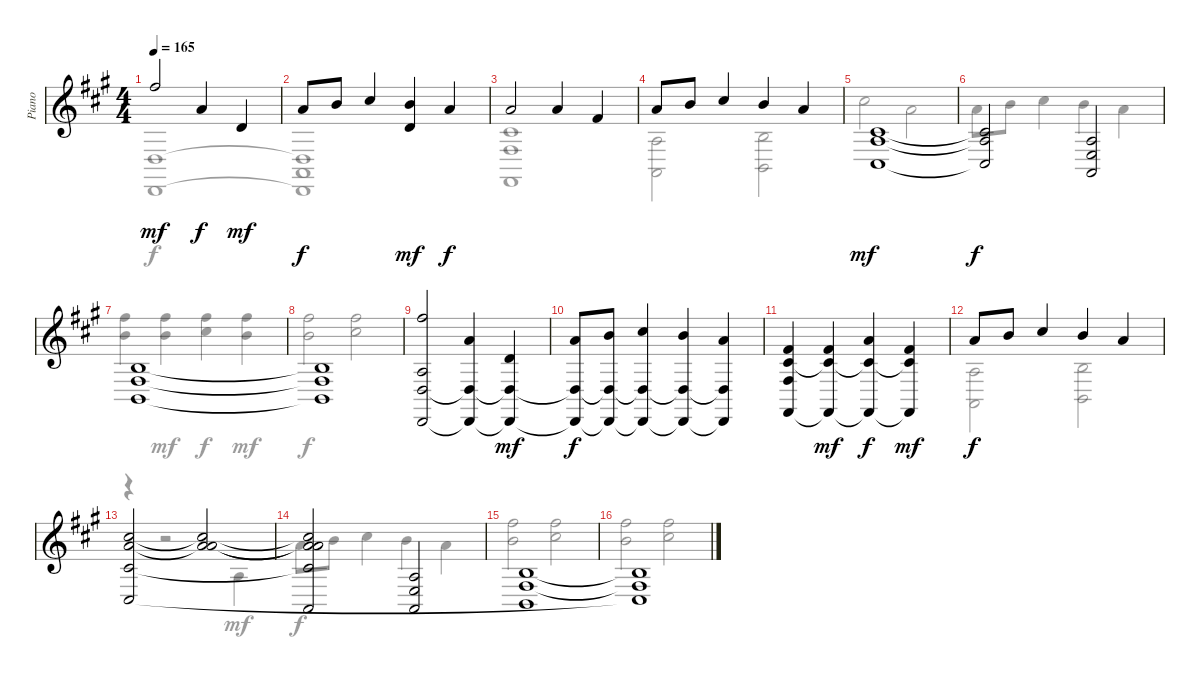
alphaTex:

\track ("Piano" "Piano") {instrument acousticgrandpiano}
\staff {score}
\tuning (E4 B3 G3 D3 A2 Db2) {hide}
\voice
\ts (4 4)
\tempo 165
\clef g2
\ks a
14.1.2{dy mf volume 16} 14.3.4{dy f} 12.4.4{dy mf} |
14.3.8{dy f} 12.2.8 14.2.4 (12.2 12.4).4{dy mf} 14.3.4{dy f} |
14.3.2 14.3.4 11.3.4 |
10.2.8 12.2.8 9.1.4 7.1.4 5.1.4 |
(2.2 2.3 4.5).1{dy mf} |
(2.2{t} 2.3{t} 4.5{t}).2{dy f} (2.3 2.4 0.5).2 |
(0.2 4.4 2.5).1 |
(0.2{t} 4.4{t} 2.5{t}).1 |
(14.1 2.3 0.4 1.6).2 (5.1 0.4{t} 1.6{t}).4 (7.3 0.4{t} 1.6{t}).4{dy mf} |
(10.2 0.4{t} 1.6{t}).8{dy f} (12.2 0.4{t} 1.6{t}).8 (14.2 0.4{t} 1.6{t}).4 (12.2 0.4{t} 1.6{t}).4 (14.3 0.4{t} 1.6{t}).4 |
(7.2 6.3 4.4 5.6).4 (2.1 6.3{t} 5.6{t}).4{dy mf} (5.1 6.3{t} 5.6{t}).4{dy f} (2.1 6.3{t} 5.6{t}).4{dy mf} |
5.1.8{dy f} 7.1.8 9.1.4 7.1.4 5.1.4 |
(9.1 10.2 11.4 12.6).2 (9.1{t} 10.2{t} 14.3).2 |
(9.1{t} 10.2{t} 14.3{t} 11.4{t} 0.5).2 (2.3 2.4 0.5).2 |
(0.2 4.4 2.5).1 |
(0.2{t} 4.4{t} 12.6{t}).1
\voice
\clef g2
\ottava regular
\simile none
\ks a
(0.4 1.6).1{dy f} |
(0.4{t} 0.5 1.6{t}).1 |
(6.3 4.4 5.6).1 |
(2.3 0.5).2 (0.2 2.5).2 |
9.1.2 5.1.2 |
5.1.8 7.1.8 9.1.4 7.1.4 5.1.4 |
(14.1 12.2).4 (14.1 12.2).4{dy mf} (14.1 14.2).4{dy f} (14.1 12.2).4{dy mf} |
(14.1 12.2).2{dy f} (14.1 14.2).2 |
|
|
|
(2.3 0.5).2 (0.2 2.5).2 |
r.4 r.2 2.3.4{dy mf} |
5.1.8{dy f} 7.1.8 9.1.4 7.1.4 5.1.4 |
(14.1 12.2).2 (14.1 14.2).2 |
(14.1 12.2).2 (14.1 14.2).2
